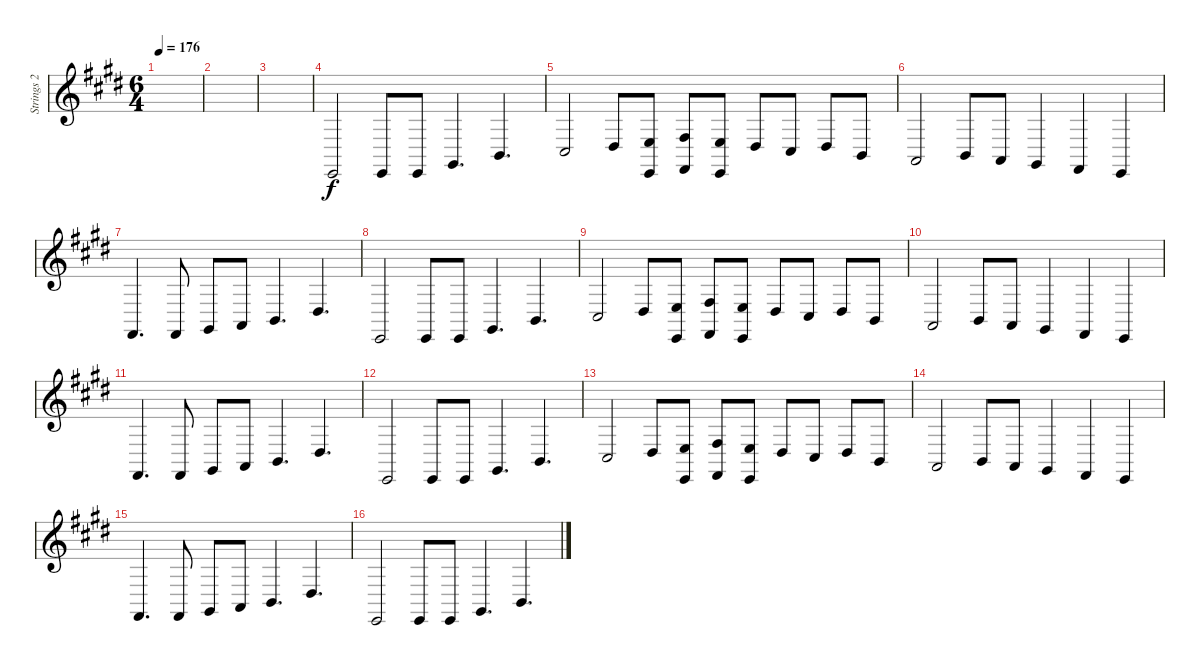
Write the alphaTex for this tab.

\track ("Strings 2" "Strings 2") {instrument stringensemble1}
\staff {score}
\tuning (E4 B3 G3 D3 A2 C2) {hide}
\ts (6 4)
\tempo 176
\clef g2
\ks e
|
|
|
4.6.2 4.6.8 4.6.8 8.6.4{d} 11.6.4{d} |
13.6.2 15.6.8 (7.5 4.6).8 (4.4 6.6).8 (7.5 4.6).8 15.6.8 13.6.8 15.6.8 11.6.8 |
9.6.2 11.6.8 0.5.8 8.6.4 6.6.4 4.6.4 |
6.6.4{d} 6.6.8 8.6.8 0.5.8 11.6.4{d} 15.6.4{d} |
4.6.2 4.6.8 4.6.8 8.6.4{d} 11.6.4{d} |
13.6.2 15.6.8 (7.5 4.6).8 (4.4 6.6).8 (7.5 4.6).8 15.6.8 13.6.8 15.6.8 11.6.8 |
9.6.2 11.6.8 0.5.8 8.6.4 6.6.4 4.6.4 |
6.6.4{d} 6.6.8 8.6.8 0.5.8 11.6.4{d} 15.6.4{d} |
4.6.2 4.6.8 4.6.8 8.6.4{d} 11.6.4{d} |
13.6.2 15.6.8 (7.5 4.6).8 (4.4 6.6).8 (7.5 4.6).8 15.6.8 13.6.8 15.6.8 11.6.8 |
9.6.2 11.6.8 0.5.8 8.6.4 6.6.4 4.6.4 |
6.6.4{d} 6.6.8 8.6.8 0.5.8 11.6.4{d} 15.6.4{d} |
4.6.2 4.6.8 4.6.8 8.6.4{d} 11.6.4{d}
